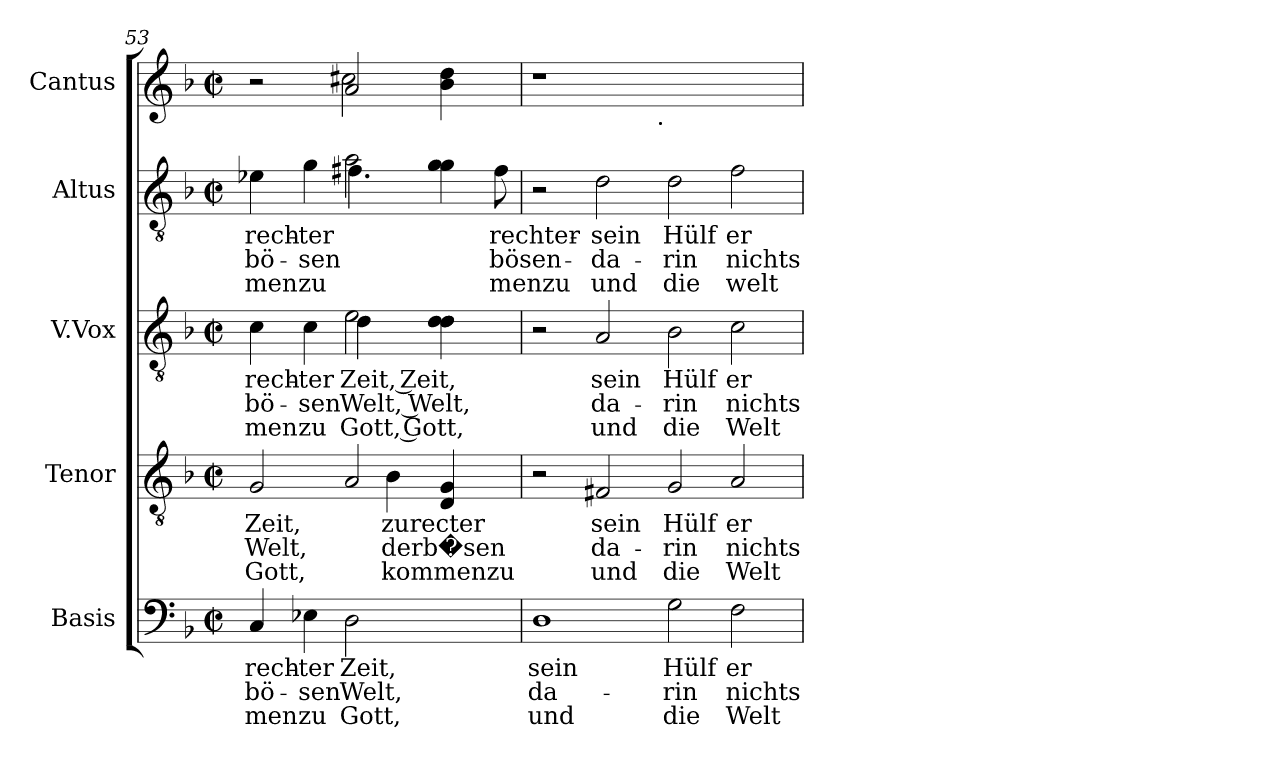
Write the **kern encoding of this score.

**kern	**text	**text	**text	**kern	**text	**text	**text	**kern	**text	**text	**text	**kern	**text	**text	**text	**kern	**text	**text	**text
*part5	*part5	*part5	*part5	*part4	*part4	*part4	*part4	*part3	*part3	*part3	*part3	*part2	*part2	*part2	*part2	*part1	*part1	*part1	*part1
*staff5	*staff5	*staff5	*staff5	*staff4	*staff4	*staff4	*staff4	*staff3	*staff3	*staff3	*staff3	*staff2	*staff2	*staff2	*staff2	*staff1	*staff1	*staff1	*staff1
*I"Basis	*	*	*	*I"Tenor	*	*	*	*I"V.Vox	*	*	*	*I"Altus	*	*	*	*I"Cantus	*	*	*
*I'B	*	*	*	*I'T	*	*	*	*	*	*	*	*I'A	*	*	*	*I'C	*	*	*
!!LO:PB:g=z
*clefF4	*	*	*	*clefGv2	*	*	*	*clefGv2	*	*	*	*clefGv2	*	*	*	*clefG2	*	*	*
*k[b-]	*	*	*	*k[b-]	*	*	*	*k[b-]	*	*	*	*k[b-]	*	*	*	*k[b-]	*	*	*
*F:	*	*	*	*F:	*	*	*	*F:	*	*	*	*F:	*	*	*	*F:	*	*	*
*M2/2	*	*	*	*M2/2	*	*	*	*M2/2	*	*	*	*M2/2	*	*	*	*M2/2	*	*	*
*met(c|)	*	*	*	*met(c|)	*	*	*	*met(c|)	*	*	*	*met(c|)	*	*	*	*met(c|)	*	*	*
=53	=53	=53	=53	=53	=53	=53	=53	=53	=53	=53	=53	=53	=53	=53	=53	=53	=53	=53	=53
!	!LO:LY:b:cj	!LO:LY:b:cj	!LO:LY:b:cj	!	!LO:LY:b:cj	!LO:LY:b:cj	!LO:LY:b:cj	!	!LO:LY:b:cj	!LO:LY:b:cj	!LO:LY:b:cj	!	!LO:LY:b:cj	!LO:LY:b:cj	!LO:LY:b:cj	!	!	!	!
*	*	*	*	*^	*	*	*	*^	*	*	*	*^	*	*	*	*^	*	*	*
4C/	-rech-	-bö-	-men	2G/	2.ryy	Zeit,	Welt,	Gott,	4c\	2ryy	-rech-	-bö-	-men	4e-X\	2ryy	-rech-	-bö-	-men	2r	2ryy	.	.	.
!	!LO:LY:b:cj	!LO:LY:b:cj	!LO:LY:b:cj	!	!	!	!	!	!	!	!LO:LY:b:cj	!LO:LY:b:cj	!LO:LY:b:cj	!	!	!LO:LY:b:cj	!LO:LY:b:cj	!LO:LY:b:cj	!	!	!	!	!
4E-X\	ter	sen	zu	.	.	.	.	.	4c\	.	ter	sen	zu	4g\	.	ter	sen	zu	.	.	.	.	.
!	!LO:LY:b:cj	!LO:LY:b:cj	!LO:LY:b:cj	!	!	!	!	!	!	!	!LO:LY:b:cj	!LO:LY:b:cj	!LO:LY:b:cj	!	!	!	!	!	!	!	!	!	!
2D\	Zeit,	Welt,	Gott,	2A/	.	.	.	.	2e\	4d\	Zeit, Zeit,	Welt, Welt,	Gott, Gott,	2a\	4.f#X\	.	.	.	2a/	2cc#X\	.	.	.
!	!	!	!	!	!	!LO:LY:b:cj	!LO:LY:b:cj	!LO:LY:b:cj	!	!	!	!	!	!	!	!	!	!	!	!	!	!	!
.	.	.	.	.	4B-\	zurecter	derb�sen	kommenzu-	.	8ryy	.	.	.	.	.	.	.	.	.	.	.	.	.
.	.	.	.	.	.	.	.	.	.	2ryy	.	.	.	.	2ryy	.	.	.	.	.	.	.	.
!	!	!	!	!	!	!	!	!	!	!	!LO:LY:b:cj	!LO:LY:b:cj	!LO:LY:b:cj	!	!	!	!	!	!	!	!LO:LY:b:cj	!LO:LY:b:cj	!LO:LY:b:cj
4.ryy	.	.	.	4G/ 4D/	8ryy	.	.	.	4d\ 4d\ 4d\	.	.	.	.	4g\ 4g\	.	.	.	.	4b-\ 4dd\	8ryy	.	.	.
.	.	.	.	.	4ryy	.	.	.	.	.	.	.	.	.	.	.	.	.	.	4ryy	.	.	.
!	!	!	!	!	!	!	!	!	!	!	!	!	!	!	!	!LO:LY:b:cj	!LO:LY:b:cj	!LO:LY:b:cj	!	!	!	!	!
.	.	.	.	8ryy	.	.	.	.	8ryy	.	.	.	.	8f#\	.	rechter-	-bösen-	-menzu	8ryy	.	.	.	.
*	*	*	*	*v	*v	*	*	*	*	*	*	*	*	*v	*v	*	*	*	*	*	*	*	*
*	*	*	*	*	*	*	*	*v	*v	*	*	*	*	*	*	*	*	*	*	*	*
=54	=54	=54	=54	=54	=54	=54	=54	=54	=54	=54	=54	=54	=54	=54	=54	=54	=54	=54	=54	=54
!	!LO:LY:b:cj	!LO:LY:b:cj	!LO:LY:b:cj	!	!	!	!	!	!	!	!	!	!	!	!	!	!	!	!	!
1D	sein	da-	-und	2r	.	.	.	2r	.	.	.	2r	.	.	.	1r	2ryy	.	.	.
!	!	!	!	!	!LO:LY:b:cj	!LO:LY:b:cj	!LO:LY:b:cj	!	!LO:LY:b:cj	!LO:LY:b:cj	!LO:LY:b:cj	!	!LO:LY:b:cj	!LO:LY:b:cj	!LO:LY:b:cj	!	!	!	!	!
.	.	.	.	2F#X/	-sein	da-	-und	2A/	sein	da-	-und	2d\	sein	da-	-und	.	4...ryy	.	.	.
!	!	!	!	!	!	!	!	!	!	!	!	!	!	!	!	!	!LO:TX:b:t=.	!	!	!
.	.	.	.	.	.	.	.	.	.	.	.	.	.	.	.	.	1ryy	.	.	.
!	!LO:LY:b:cj	!LO:LY:b:cj	!LO:LY:b:cj	!	!LO:LY:b:cj	!LO:LY:b:cj	!LO:LY:b:cj	!	!LO:LY:b:cj	!LO:LY:b:cj	!LO:LY:b:cj	!	!LO:LY:b:cj	!LO:LY:b:cj	!LO:LY:b:cj	!	!	!	!	!
2G\	Hülf	rin	die	2G/	Hülf	rin	die	2B-\	Hülf	rin	die	2d\	Hülf	rin	die	1ryy	.	.	.	.
!	!LO:LY:b:cj	!LO:LY:b:cj	!LO:LY:b:cj	!	!LO:LY:b:cj	!LO:LY:b:cj	!LO:LY:b:cj	!	!LO:LY:b:cj	!LO:LY:b:cj	!LO:LY:b:cj	!	!LO:LY:b:cj	!LO:LY:b:cj	!LO:LY:b:cj	!	!	!	!	!
2F\	er	nichts	Welt	2A/	er	nichts	Welt	2c\	er	nichts	Welt	2f\	er	nichts	welt	.	.	.	.	.
.	.	.	.	.	.	.	.	.	.	.	.	.	.	.	.	.	32ryy	.	.	.
*	*	*	*	*	*	*	*	*	*	*	*	*	*	*	*	*v	*v	*	*	*
=	=	=	=	=	=	=	=	=	=	=	=	=	=	=	=	=	=	=	=
*-	*-	*-	*-	*-	*-	*-	*-	*-	*-	*-	*-	*-	*-	*-	*-	*-	*-	*-	*-
